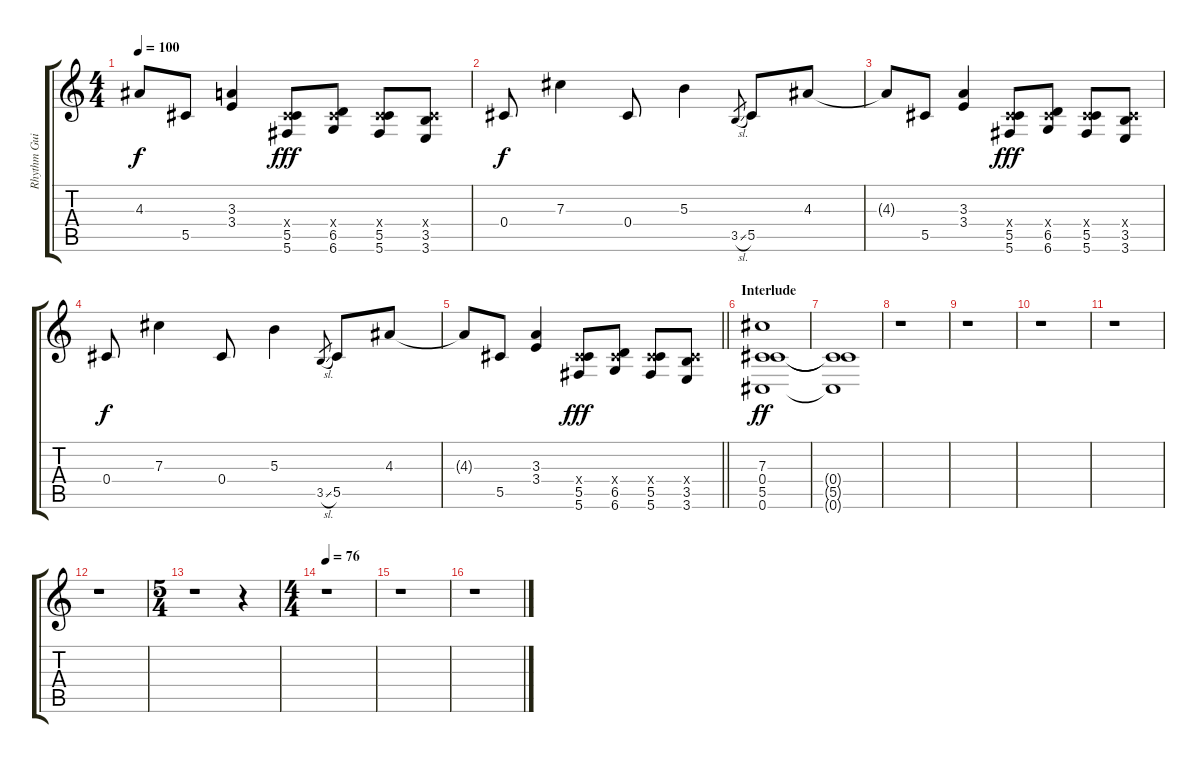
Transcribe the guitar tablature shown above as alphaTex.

\track ("Rhythm Guitar 1" "Rhythm Gui") {instrument overdrivenguitar}
\staff {score tabs}
\tuning (Eb4 Bb3 Gb3 Db3 Ab2 Db2) {hide}
\ts (4 4)
\tempo 100
\clef g2
\ks c
4.3{t}.8{dy f} 5.5.8 (3.3 3.4).4 (0.4{x} 5.5 5.6).8{dy fff} (0.4{x} 6.5 6.6).8 (0.4{x} 5.5 5.6).8 (0.4{x} 3.5 3.6).8 |
0.4.8{dy f} 7.3.4 0.4.8 5.3.4 3.5{sl}.8{gr} 5.5.8 4.3.8 |
4.3{t}.8 5.5.8 (3.3 3.4).4 (0.4{x} 5.5 5.6).8{dy fff} (0.4{x} 6.5 6.6).8 (0.4{x} 5.5 5.6).8 (0.4{x} 3.5 3.6).8 |
0.4.8{dy f} 7.3.4 0.4.8 5.3.4 3.5{sl}.8{gr} 5.5.8 4.3.8 |
\barLineRight lightlight
4.3{t}.8 5.5.8 (3.3 3.4).4 (0.4{x} 5.5 5.6).8{dy fff} (0.4{x} 6.5 6.6).8 (0.4{x} 5.5 5.6).8 (0.4{x} 3.5 3.6).8 |
\section ("" "Interlude")
(7.3 0.4 5.5 0.6).1{dy ff} |
(0.4{t} 5.5{t} 0.6{t}).1 |
r.1 |
r.1 |
r.1 |
r.1 |
r.1 |
\ts (5 4)
r.1 r.4 |
\ts (4 4)
\tempo 76
r.1 |
r.1 |
r.1
